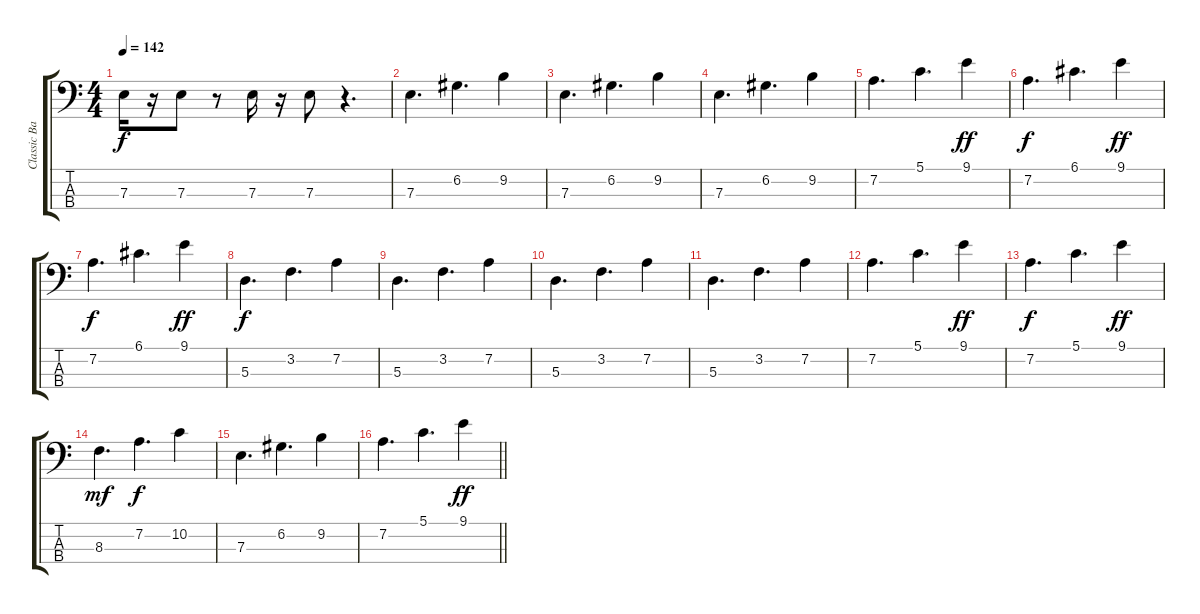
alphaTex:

\track ("Classic Bass" "Classic Ba") {instrument acousticbass}
\staff {score tabs}
\tuning (G2 D2 A1 E1) {hide}
\ts (4 4)
\tempo 142
\clef f4
\ks c
7.3.16{dy f} r.16 7.3.8 r.8 7.3.16 r.16 7.3.8 r.4{d} |
7.3.4{d} 6.2.4{d} 9.2.4 |
7.3.4{d} 6.2.4{d} 9.2.4 |
7.3.4{d} 6.2.4{d} 9.2.4 |
7.2.4{d} 5.1.4{d} 9.1.4{dy ff} |
7.2.4{d dy f} 6.1.4{d} 9.1.4{dy ff} |
7.2.4{d dy f} 6.1.4{d} 9.1.4{dy ff} |
5.3.4{d dy f} 3.2.4{d} 7.2.4 |
5.3.4{d} 3.2.4{d} 7.2.4 |
5.3.4{d} 3.2.4{d} 7.2.4 |
5.3.4{d} 3.2.4{d} 7.2.4 |
7.2.4{d} 5.1.4{d} 9.1.4{dy ff} |
7.2.4{d dy f} 5.1.4{d} 9.1.4{dy ff} |
8.3.4{d dy mf} 7.2.4{d dy f} 10.2.4 |
7.3.4{d} 6.2.4{d} 9.2.4 |
\barLineRight lightlight
7.2.4{d} 5.1.4{d} 9.1.4{dy ff}
